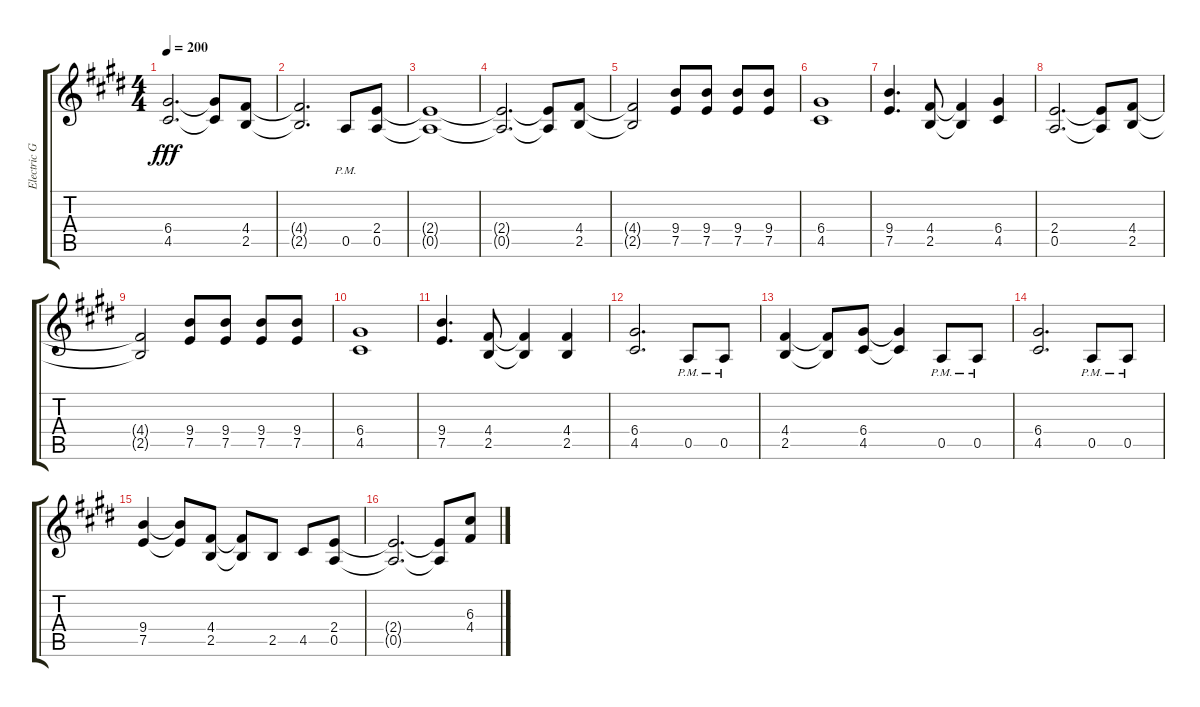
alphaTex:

\track ("Electric Guitar" "Electric G") {instrument distortionguitar}
\staff {score tabs}
\tuning (E4 B3 G3 D3 A2 E2) {hide}
\ts (4 4)
\tempo 200
\clef g2
\ks c#minor
(6.4{t} 4.5{t}).2{d dy fff} (6.4{t} 4.5{t}).8 (4.4 2.5).8 |
(4.4{t} 2.5{t}).2{d} 0.5{pm}.8 (2.4 0.5).8 |
(2.4{t} 0.5{t}).1 |
(2.4{t} 0.5{t}).2{d} (2.4{t} 0.5{t}).8 (4.4 2.5).8 |
(4.4{t} 2.5{t}).2 (9.4 7.5).8 (9.4 7.5).8 (9.4 7.5).8 (9.4 7.5).8 |
(6.4 4.5).1 |
(9.4 7.5).4{d} (4.4 2.5).8 (4.4{t} 2.5{t}).4 (6.4 4.5).4 |
(2.4 0.5).2{d} (2.4{t} 0.5{t}).8 (4.4 2.5).8 |
(4.4{t} 2.5{t}).2 (9.4 7.5).8 (9.4 7.5).8 (9.4 7.5).8 (9.4 7.5).8 |
(6.4 4.5).1 |
(9.4 7.5).4{d} (4.4 2.5).8 (4.4{t} 2.5{t}).4 (4.4 2.5).4 |
(6.4 4.5).2{d} 0.5{pm}.8 0.5{pm}.8 |
(4.4 2.5).4 (4.4{t} 2.5{t}).8 (6.4 4.5).8 (6.4{t} 4.5{t}).4 0.5{pm}.8 0.5{pm}.8 |
(6.4 4.5).2{d} 0.5{pm}.8 0.5{pm}.8 |
(9.4 7.5).4 (9.4{t} 7.5{t}).8 (4.4 2.5).8 (4.4{t} 2.5{t}).8 2.5.8 4.5.8 (2.4 0.5).8 |
(2.4{t} 0.5{t}).2{d} (2.4{t} 0.5{t}).8 (6.3 4.4).8
